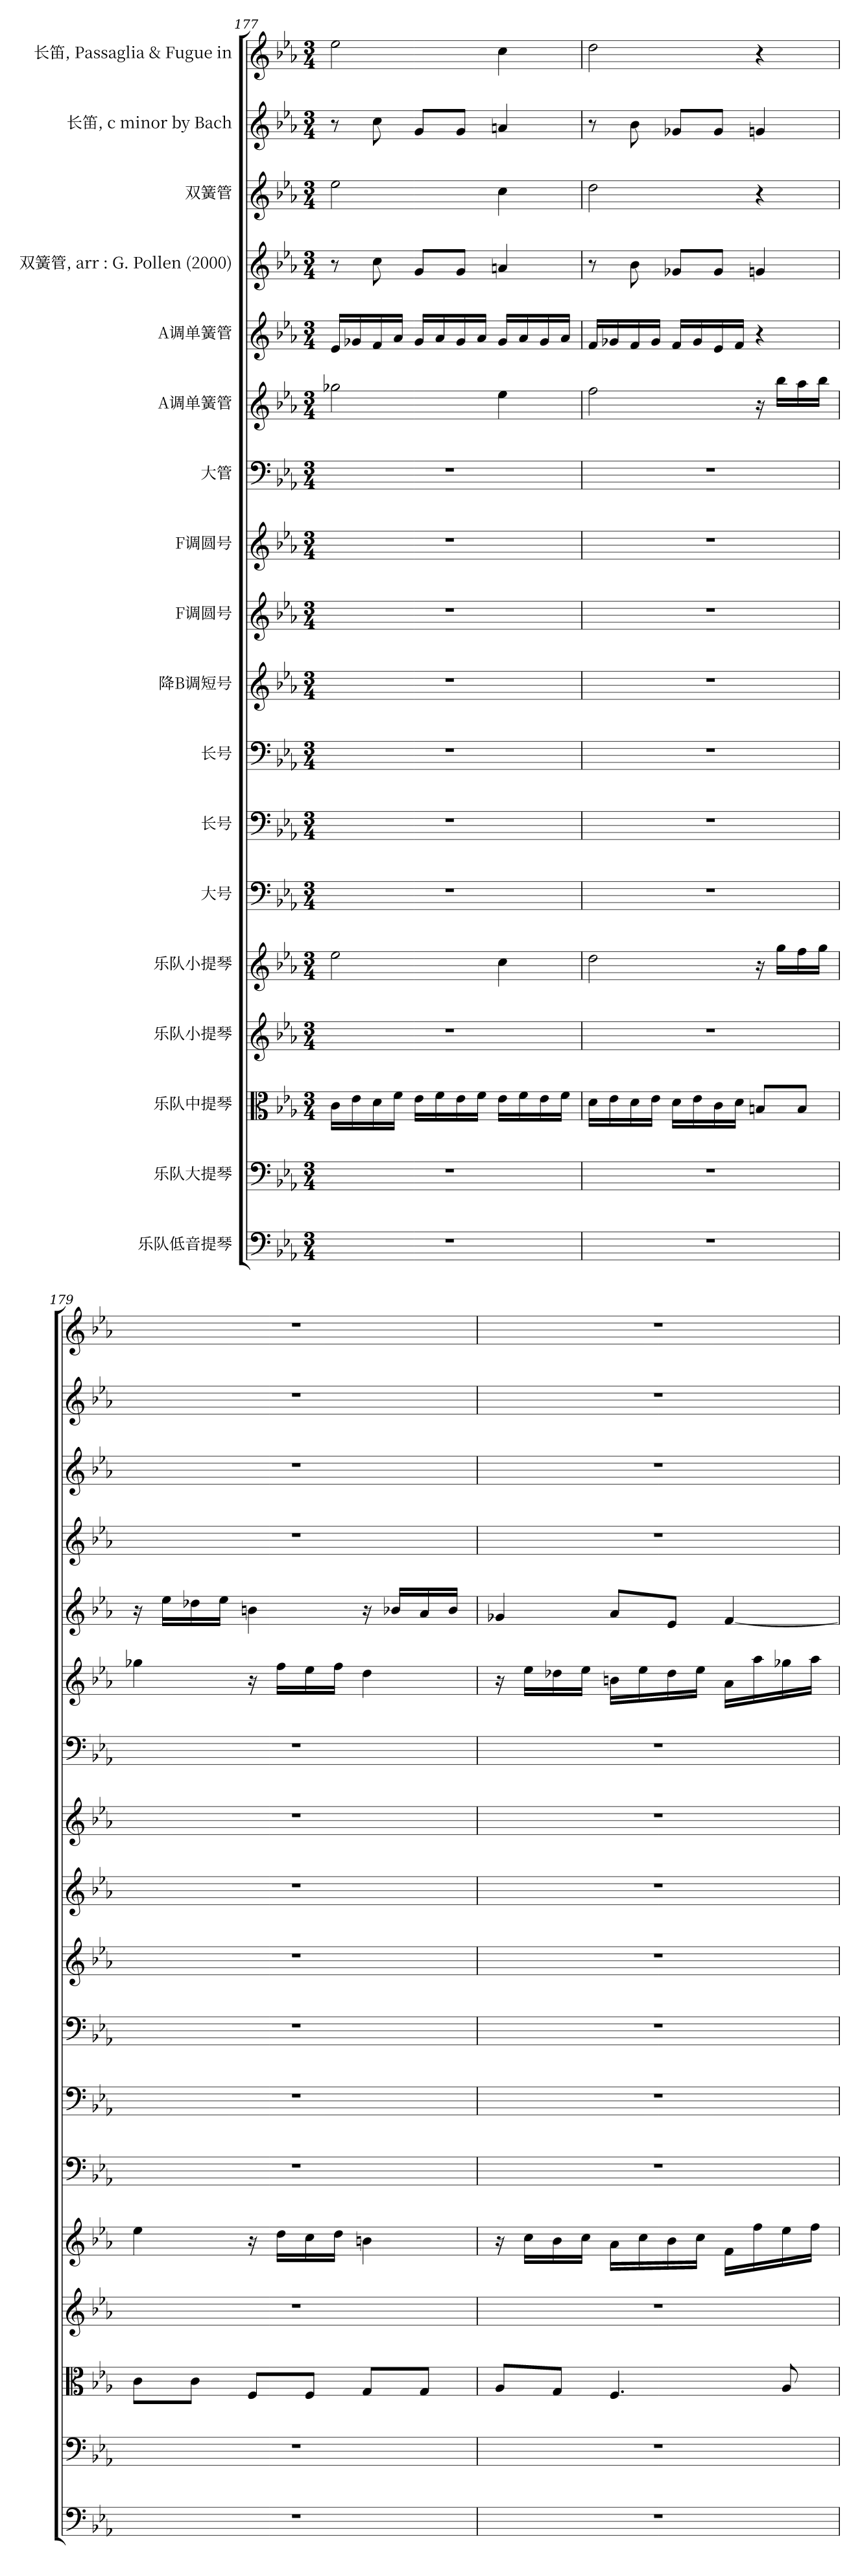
**kern	**kern	**kern	**kern	**kern	**kern	**kern	**kern	**kern	**kern	**kern	**kern	**kern	**kern	**kern	**kern	**kern	**kern
*part18	*part17	*part16	*part15	*part14	*part13	*part12	*part11	*part10	*part9	*part8	*part7	*part6	*part5	*part4	*part3	*part2	*part1
*staff18	*staff17	*staff16	*staff15	*staff14	*staff13	*staff12	*staff11	*staff10	*staff9	*staff8	*staff7	*staff6	*staff5	*staff4	*staff3	*staff2	*staff1
*I"乐队低音提琴	*I"乐队大提琴	*I"乐队中提琴	*I"乐队小提琴	*I"乐队小提琴	*I"大号	*I"长号	*I"长号	*I"降B调短号	*I"F调圆号	*I"F调圆号	*I"大管	*I"A调单簧管	*I"A调单簧管	*I"双簧管, arr :  G. Pollen (2000)	*I"双簧管	*I"长笛, c minor by Bach	*I"长笛, Passaglia &amp; Fugue in
*clefF4	*clefF4	*clefC3	*clefG2	*clefG2	*clefF4	*clefF4	*clefF4	*clefG2	*clefG2	*clefG2	*clefF4	*clefG2	*clefG2	*clefG2	*clefG2	*clefG2	*clefG2
*ITrd7c12	*	*	*	*	*	*	*	*ITrd1c2	*ITrd4c7	*ITrd4c7	*	*ITrd2c3	*ITrd2c3	*	*	*	*
*k[b-e-a-]	*k[b-e-a-]	*k[b-e-a-]	*k[b-e-a-]	*k[b-e-a-]	*k[b-e-a-]	*k[b-e-a-]	*k[b-e-a-]	*k[b-e-a-d-g-]	*k[b-e-a-d-]	*k[b-e-a-d-]	*k[b-e-a-]	*k[]	*k[]	*k[b-e-a-]	*k[b-e-a-]	*k[b-e-a-]	*k[b-e-a-]
*M3/4	*M3/4	*M3/4	*M3/4	*M3/4	*M3/4	*M3/4	*M3/4	*M3/4	*M3/4	*M3/4	*M3/4	*M3/4	*M3/4	*M3/4	*M3/4	*M3/4	*M3/4
=177	=177	=177	=177	=177	=177	=177	=177	=177	=177	=177	=177	=177	=177	=177	=177	=177	=177
2.r	2.r	16c\LL	2.r	2ee-\	2.r	2.r	2.r	2.r	2.r	2.r	2.r	2ee-X\	16c/LL	8r	2ee-\	8r	2ee-\
.	.	16e-\	.	.	.	.	.	.	.	.	.	.	16e-X/	.	.	.	.
.	.	16d\	.	.	.	.	.	.	.	.	.	.	16d/	8cc\	.	8cc\	.
.	.	16f\JJ	.	.	.	.	.	.	.	.	.	.	16f/JJ	.	.	.	.
.	.	16e-\LL	.	.	.	.	.	.	.	.	.	.	16e-/LL	8g/L	.	8g/L	.
.	.	16f\	.	.	.	.	.	.	.	.	.	.	16f/	.	.	.	.
.	.	16e-\	.	.	.	.	.	.	.	.	.	.	16e-/	8g/J	.	8g/J	.
.	.	16f\JJ	.	.	.	.	.	.	.	.	.	.	16f/JJ	.	.	.	.
.	.	16e-\LL	.	4cc\	.	.	.	.	.	.	.	4cc\	16e-/LL	4an/	4cc\	4an/	4cc\
.	.	16f\	.	.	.	.	.	.	.	.	.	.	16f/	.	.	.	.
.	.	16e-\	.	.	.	.	.	.	.	.	.	.	16e-/	.	.	.	.
.	.	16f\JJ	.	.	.	.	.	.	.	.	.	.	16f/JJ	.	.	.	.
!!LO:PB:g=z
=178	=178	=178	=178	=178	=178	=178	=178	=178	=178	=178	=178	=178	=178	=178	=178	=178	=178
2.r	2.r	16d\LL	2.r	2dd\	2.r	2.r	2.r	2.r	2.r	2.r	2.r	2dd\	16d/LL	8r	2dd\	8r	2dd\
.	.	16e-\	.	.	.	.	.	.	.	.	.	.	16e-X/	.	.	.	.
.	.	16d\	.	.	.	.	.	.	.	.	.	.	16d/	8b-\	.	8b-\	.
.	.	16e-\JJ	.	.	.	.	.	.	.	.	.	.	16e-/JJ	.	.	.	.
.	.	16d\LL	.	.	.	.	.	.	.	.	.	.	16d/LL	8g-X/L	.	8g-X/L	.
.	.	16e-\	.	.	.	.	.	.	.	.	.	.	16e-/	.	.	.	.
.	.	16c\	.	.	.	.	.	.	.	.	.	.	16c/	8g-/J	.	8g-/J	.
.	.	16d\JJ	.	.	.	.	.	.	.	.	.	.	16d/JJ	.	.	.	.
.	.	8Bn/L	.	16r	.	.	.	.	.	.	.	16r	4r	4gn/	4r	4gn/	4r
.	.	.	.	16gg\LL	.	.	.	.	.	.	.	16gg\LL	.	.	.	.	.
.	.	8B/J	.	16ff\	.	.	.	.	.	.	.	16ff\	.	.	.	.	.
.	.	.	.	16gg\JJ	.	.	.	.	.	.	.	16gg\JJ	.	.	.	.	.
=179	=179	=179	=179	=179	=179	=179	=179	=179	=179	=179	=179	=179	=179	=179	=179	=179	=179
2.r	2.r	8c\L	2.r	4ee-\	2.r	2.r	2.r	2.r	2.r	2.r	2.r	4ee-X\	16r	2.r	2.r	2.r	2.r
.	.	.	.	.	.	.	.	.	.	.	.	.	16cc\LL	.	.	.	.
.	.	8c\J	.	.	.	.	.	.	.	.	.	.	16b-X\	.	.	.	.
.	.	.	.	.	.	.	.	.	.	.	.	.	16cc\JJ	.	.	.	.
.	.	8F/L	.	16r	.	.	.	.	.	.	.	16r	4g#X\	.	.	.	.
.	.	.	.	16dd\LL	.	.	.	.	.	.	.	16dd\LL	.	.	.	.	.
.	.	8F/J	.	16cc\	.	.	.	.	.	.	.	16cc\	.	.	.	.	.
.	.	.	.	16dd\JJ	.	.	.	.	.	.	.	16dd\JJ	.	.	.	.	.
.	.	8G/L	.	4bn\	.	.	.	.	.	.	.	4b\	16r	.	.	.	.
.	.	.	.	.	.	.	.	.	.	.	.	.	16gn/LL	.	.	.	.
.	.	8G/J	.	.	.	.	.	.	.	.	.	.	16f/	.	.	.	.
.	.	.	.	.	.	.	.	.	.	.	.	.	16g/JJ	.	.	.	.
!!LO:PB:g=z
=180	=180	=180	=180	=180	=180	=180	=180	=180	=180	=180	=180	=180	=180	=180	=180	=180	=180
2.r	2.r	8A-/L	2.r	16r	2.r	2.r	2.r	2.r	2.r	2.r	2.r	16r	4e-X/	2.r	2.r	2.r	2.r
.	.	.	.	16cc\LL	.	.	.	.	.	.	.	16cc\LL	.	.	.	.	.
.	.	8G/J	.	16b-\	.	.	.	.	.	.	.	16b-X\	.	.	.	.	.
.	.	.	.	16cc\JJ	.	.	.	.	.	.	.	16cc\JJ	.	.	.	.	.
.	.	4.F/	.	16a-\LL	.	.	.	.	.	.	.	16g#X\LL	8f/L	.	.	.	.
.	.	.	.	16cc\	.	.	.	.	.	.	.	16cc\	.	.	.	.	.
.	.	.	.	16b-\	.	.	.	.	.	.	.	16b-\	8c/J	.	.	.	.
.	.	.	.	16cc\JJ	.	.	.	.	.	.	.	16cc\JJ	.	.	.	.	.
.	.	.	.	16f\LL	.	.	.	.	.	.	.	16f\LL	[4d/	.	.	.	.
.	.	.	.	16ff\	.	.	.	.	.	.	.	16ff\	.	.	.	.	.
.	.	8A-/	.	16ee-\	.	.	.	.	.	.	.	16ee-X\	.	.	.	.	.
.	.	.	.	16ff\JJ	.	.	.	.	.	.	.	16ff\JJ	.	.	.	.	.
=	=	=	=	=	=	=	=	=	=	=	=	=	=	=	=	=	=
*-	*-	*-	*-	*-	*-	*-	*-	*-	*-	*-	*-	*-	*-	*-	*-	*-	*-
